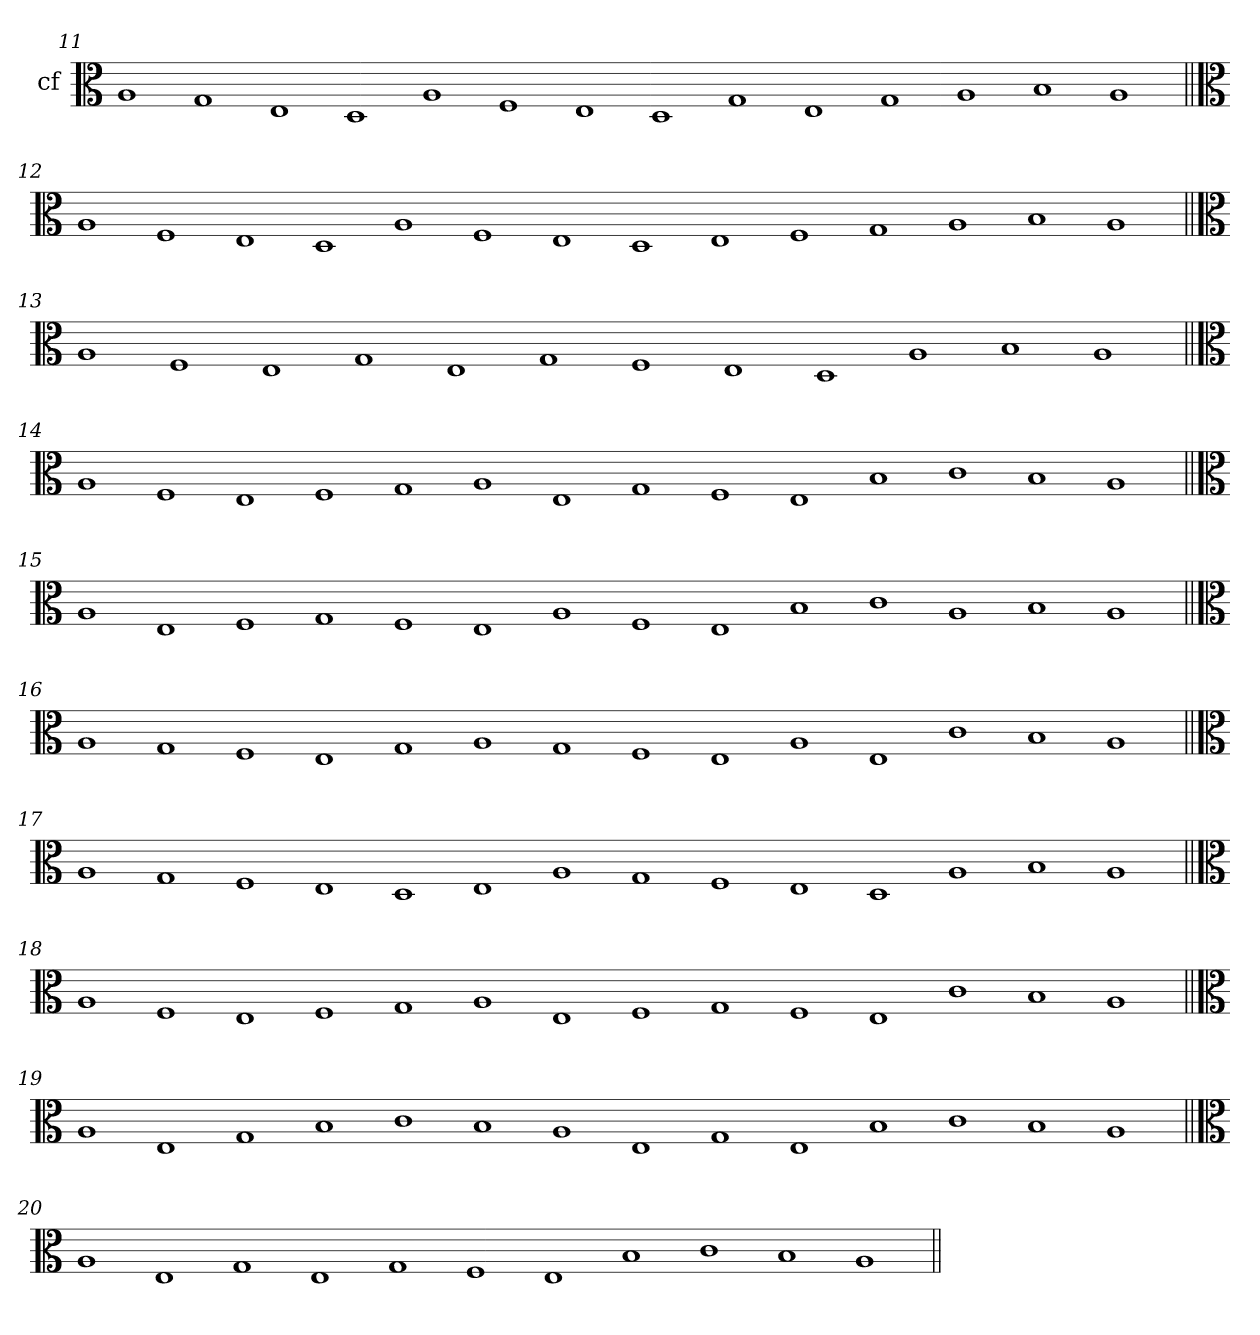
**kern
*part1
*staff1
*I"cf
!!LO:LB:g=z
*clefC3
*k[]
=11
1A
1G
1E
1D
1A
1F
1E
1D
1G
1E
1G
1A
1B
1A
!!LO:LB:g=z
=12||
*clefC3
*k[]
1A
1F
1E
1D
1A
1F
1E
1D
1E
1F
1G
1A
1B
1A
!!LO:LB:g=z
=13||
*clefC3
*k[]
1A
1F
1E
1G
1E
1G
1F
1E
1D
1A
1B
1A
!!LO:LB:g=z
=14||
*clefC3
*k[]
1A
1F
1E
1F
1G
1A
1E
1G
1F
1E
1B
1c
1B
1A
!!LO:LB:g=z
=15||
*clefC3
*k[]
1A
1E
1F
1G
1F
1E
1A
1F
1E
1B
1c
1A
1B
1A
!!LO:LB:g=z
=16||
*clefC3
*k[]
1A
1G
1F
1E
1G
1A
1G
1F
1E
1A
1E
1c
1B
1A
!!LO:LB:g=z
=17||
*clefC3
*k[]
1A
1G
1F
1E
1D
1E
1A
1G
1F
1E
1D
1A
1B
1A
!!LO:LB:g=z
=18||
*clefC3
*k[]
1A
1F
1E
1F
1G
1A
1E
1F
1G
1F
1E
1c
1B
1A
!!LO:LB:g=z
=19||
*clefC3
*k[]
1A
1E
1G
1B
1c
1B
1A
1E
1G
1E
1B
1c
1B
1A
!!LO:LB:g=z
=20||
*clefC3
*k[]
1A
1E
1G
1E
1G
1F
1E
1B
1c
1B
1A
=||
*-
